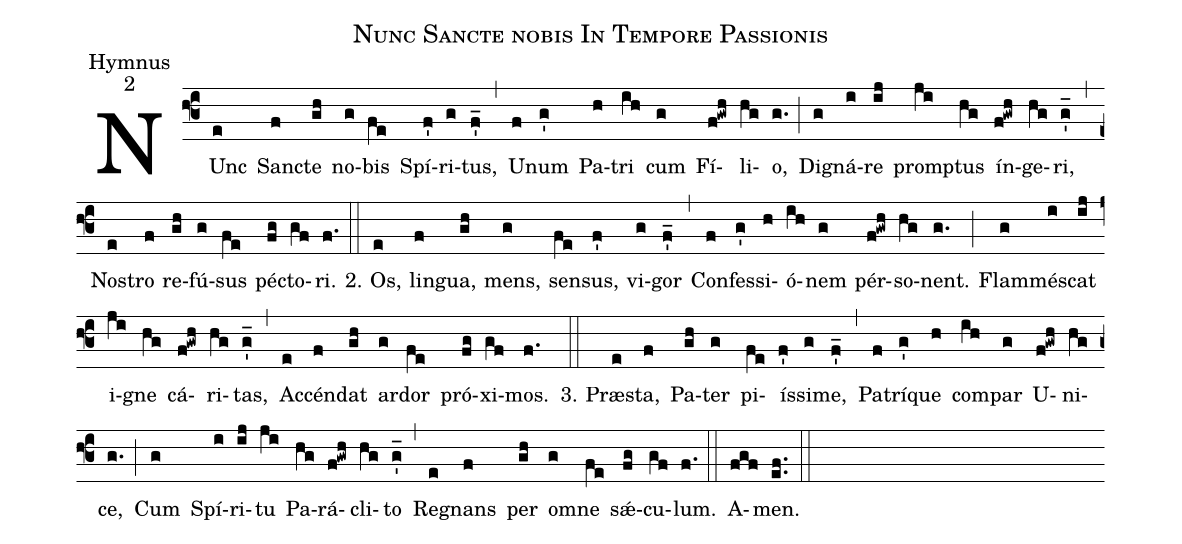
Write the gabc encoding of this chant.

name:Nunc Sancte nobis In Tempore Passionis;
office-part:Hymnus;
mode:2;
%%
(f3)NUnc(e) Sanc(f)te(gh) no(g)bis(fe) Spí(f')ri(g)tus,(f'_) (,)
U(f)num(g') Pa(h)tri(ih) cum(g) Fí(f!gwh)li(hg)o,(g.) (;)
Di(g)gná(i)re(ij) promp(ji)tus(hg) ín(f!gwh)ge(hg)ri,(g'_) (,)
Nos(e)tro(f) re(gh)fú(g)sus(fe) péc(fg)to(gf)ri.(f.) (::)

2. Os,(e) lin(f)gua,(gh) mens,(g) sen(fe)sus,(f') vi(g)gor(f'_) (,)
Con(f)fes(g')si(h)ó(ih)nem(g) pér(f!gwh)so(hg)nent.(g.) (;)
Flam(g)més(i)cat(ij) i(ji)gne(hg) cá(f!gwh)ri(hg)tas,(g'_) (,)
Ac(e)cén(f)dat(gh) ar(g)dor(fe) pró(fg)xi(gf)mos.(f.) (::)

3. Præ(e)sta,(f) Pa(gh)ter(g) pi(fe)ís(f')si(g)me,(f'_) (,)
Pa(f)trí(g')que(h) com(ih)par(g) U(f!gwh)ni(hg)ce,(g.) (;)
Cum(g) Spí(i)ri(ij)tu(ji) Pa(hg)rá(f!gwh)cli(hg)to(g'_) (,)
Re(e)gnans(f) per(gh) om(g)ne(fe) sǽ(fg)cu(gf)lum.(f.) (::)
A(fgf)men.(ef..) (::)
